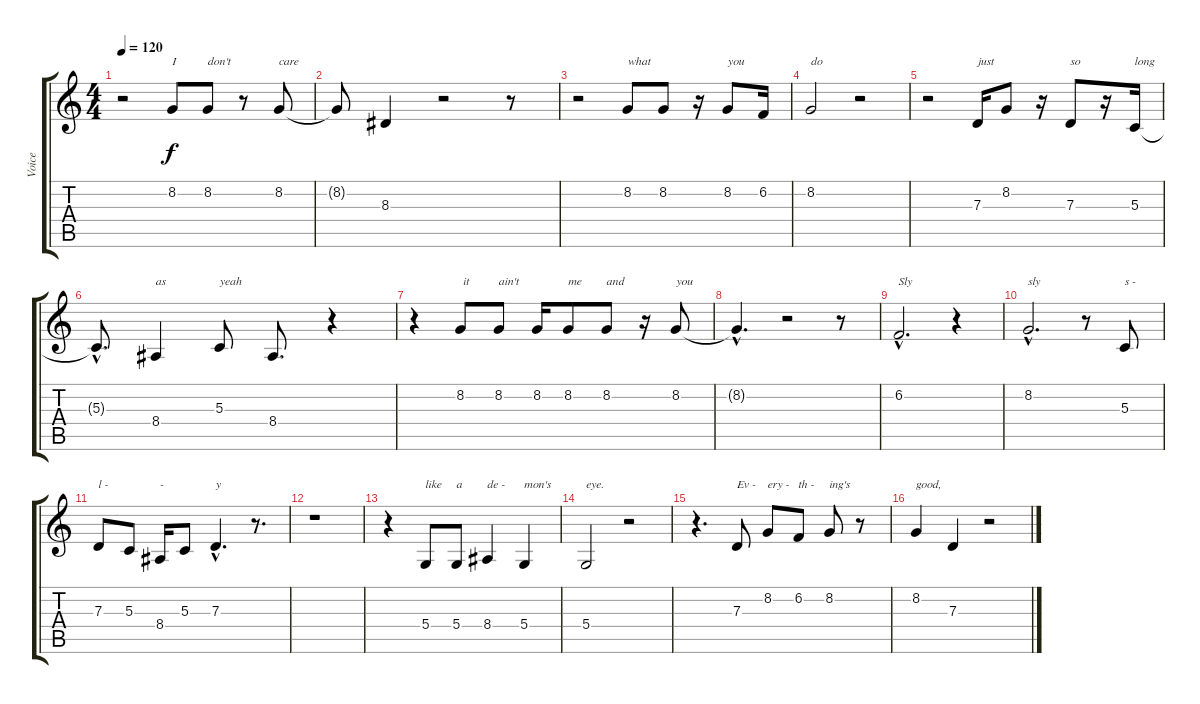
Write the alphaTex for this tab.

\track ("Voice" "Voice") {instrument lead3calliope}
\staff {score tabs}
\tuning (E4 B3 G3 D3 A2 E2) {hide}
\ts (4 4)
\tempo 120
\clef g2
\ks c
r.2{dy f} 8.2.8{txt "I "} 8.2.8{txt "don't "} r.8 8.2.8{txt "care "} |
8.2{t}.8 8.3.4 r.2 r.8 |
r.2 8.2.8{txt "what "} 8.2.8 r.16 8.2.8{txt "you "} 6.2.16 |
8.2.2{txt "do"} r.2 |
r.2 7.3.16{txt "just "} 8.2.8 r.16 7.3.8{txt "so "} r.16 5.3.16{txt "long "} |
5.3{hac t}.8{d} 8.4.4{txt "as"} 5.3.8{txt "yeah"} 8.4.8{d} r.4 |
r.4 8.2.8{txt " it "} 8.2.8{txt "ain't "} 8.2.16 8.2.8{txt "me "} 8.2.8{txt "and "} r.16 8.2.8{txt "you"} |
8.2{hac t}.4{d} r.2 r.8 |
6.2{hac}.2{d txt "Sly"} r.4 |
8.2{hac}.2{d txt "sly "} r.8 5.3.8{txt "s -"} |
7.3.8{txt "l -"} 5.3.8 8.4.16{txt "-"} 5.3.8 7.3{hac}.4{d txt "y"} r.8{d} |
r.1 |
r.4 5.4.8{txt "like "} 5.4.8{txt "a "} 8.4.4{txt "de -"} 5.4.4{txt "mon's "} |
5.4.2{txt "eye."} r.2 |
r.4{d} 7.3.8{txt "Ev -"} 8.2.8{txt "ery -"} 6.2.8{txt "th -"} 8.2.8{txt "ing's "} r.8 |
8.2.4{txt "good,"} 7.3.4 r.2
